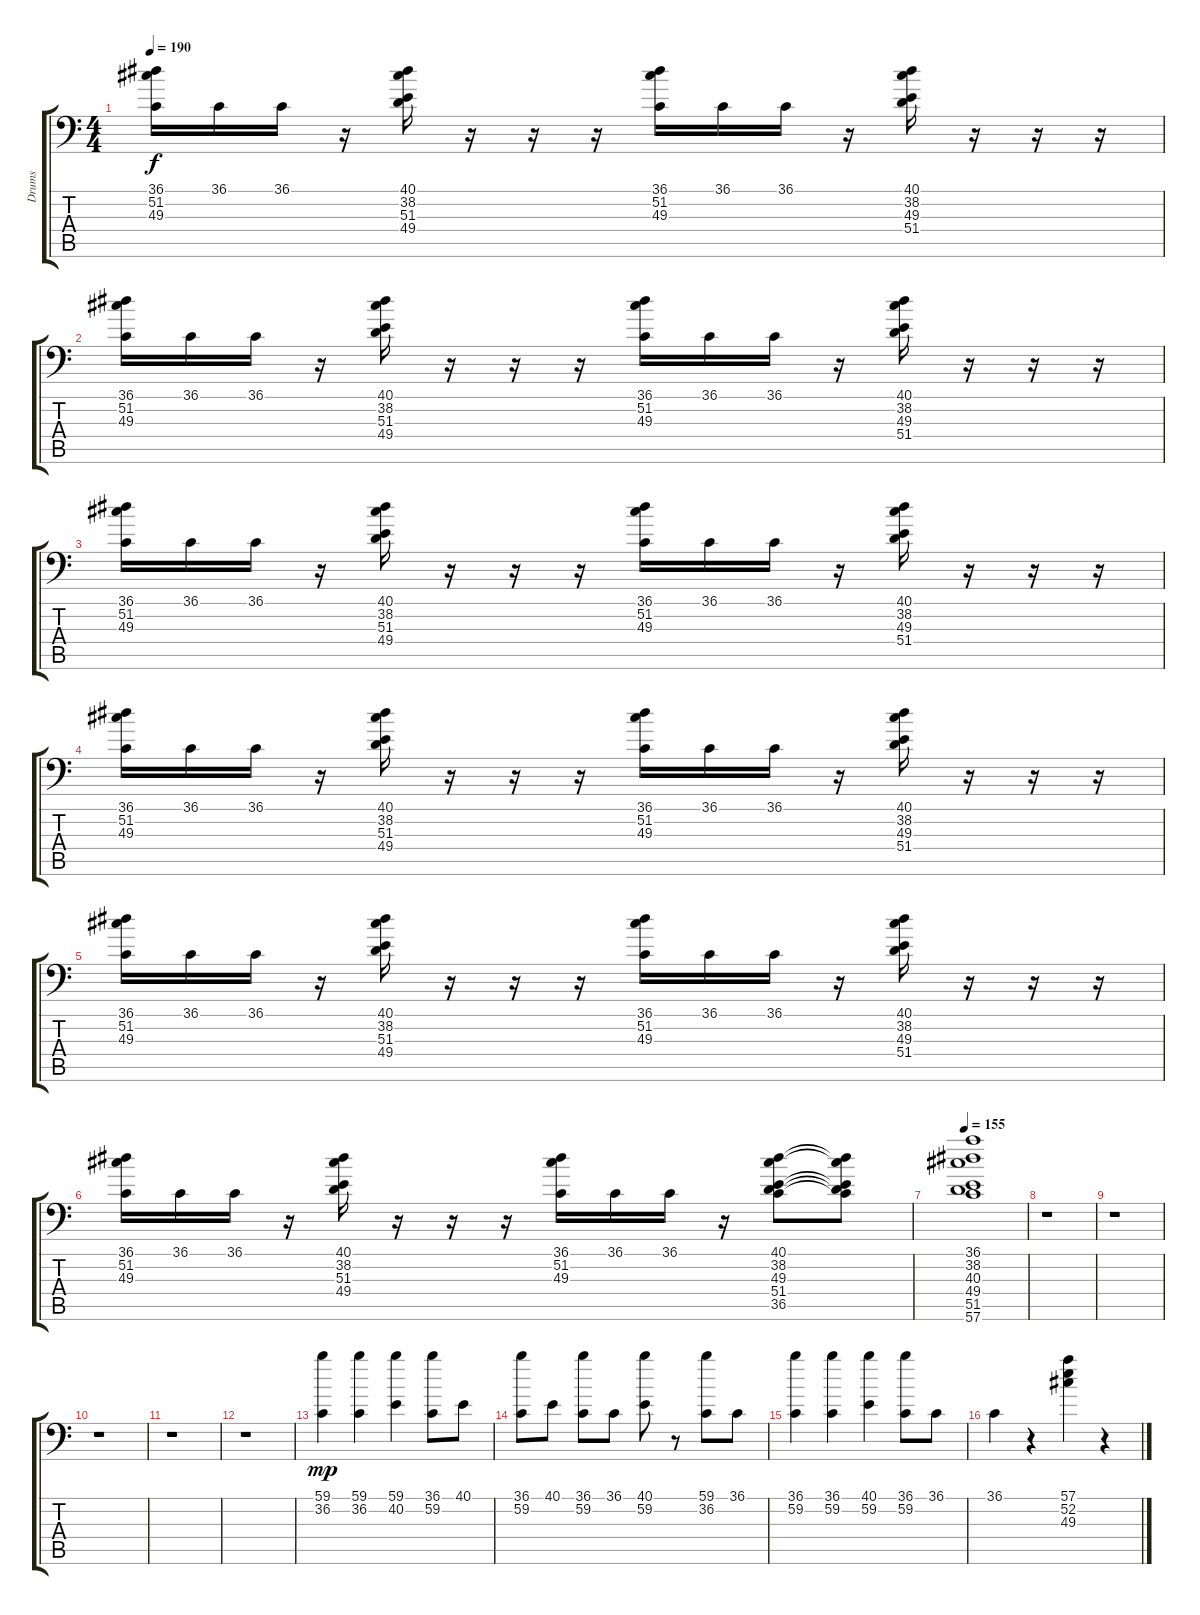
\track ("Drums" "Drums") {instrument acousticgrandpiano}
\staff {score tabs}
\tuning (C-1 C-1 C-1 C-1 C-1 C-1) {hide}
\ts (4 4)
\tempo 190
\clef f4
\ks c
(36.1 51.2 49.3).16{dy f} 36.1.16 36.1.16 r.16 (40.1 38.2 51.3 49.4).16 r.16 r.16 r.16 (36.1 51.2 49.3).16 36.1.16 36.1.16 r.16 (40.1 38.2 49.3 51.4).16 r.16 r.16 r.16 |
(36.1 51.2 49.3).16 36.1.16 36.1.16 r.16 (40.1 38.2 51.3 49.4).16 r.16 r.16 r.16 (36.1 51.2 49.3).16 36.1.16 36.1.16 r.16 (40.1 38.2 49.3 51.4).16 r.16 r.16 r.16 |
(36.1 51.2 49.3).16 36.1.16 36.1.16 r.16 (40.1 38.2 51.3 49.4).16 r.16 r.16 r.16 (36.1 51.2 49.3).16 36.1.16 36.1.16 r.16 (40.1 38.2 49.3 51.4).16 r.16 r.16 r.16 |
(36.1 51.2 49.3).16 36.1.16 36.1.16 r.16 (40.1 38.2 51.3 49.4).16 r.16 r.16 r.16 (36.1 51.2 49.3).16 36.1.16 36.1.16 r.16 (40.1 38.2 49.3 51.4).16 r.16 r.16 r.16 |
(36.1 51.2 49.3).16 36.1.16 36.1.16 r.16 (40.1 38.2 51.3 49.4).16 r.16 r.16 r.16 (36.1 51.2 49.3).16 36.1.16 36.1.16 r.16 (40.1 38.2 49.3 51.4).16 r.16 r.16 r.16 |
(36.1 51.2 49.3).16 36.1.16 36.1.16 r.16 (40.1 38.2 51.3 49.4).16 r.16 r.16 r.16 (36.1 51.2 49.3).16 36.1.16 36.1.16 r.16 (40.1 38.2 49.3 51.4 36.5).8 (40.1{t} 38.2{t} 49.3{t} 51.4{t} 36.5{t}).8 |
\tempo 155
(36.1 38.2 40.3 49.4 51.5 57.6).1 |
r.1 |
r.1 |
r.1 |
r.1 |
r.1 |
(59.1 36.2).4{dy mp} (59.1 36.2).4 (59.1 40.2).4 (36.1 59.2).8 40.1.8 |
(36.1 59.2).8 40.1.8 (36.1 59.2).8 36.1.8 (40.1 59.2).8 r.8 (59.1 36.2).8 36.1.8 |
(36.1 59.2).4 (36.1 59.2).4 (40.1 59.2).4 (36.1 59.2).8 36.1.8 |
36.1.4 r.4 (57.1 52.2 49.3).4 r.4
